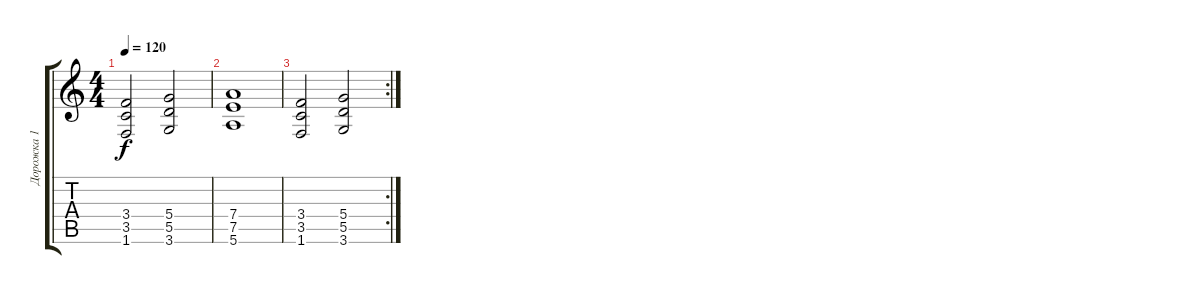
\track ("Дорожка 1" "Дорожка 1") {instrument distortionguitar}
\staff {score tabs}
\tuning (E4 B3 G3 D3 A2 E2) {hide}
\ts (4 4)
\tempo 120
\clef g2
\ks c
(3.4 3.5 1.6).2{dy f} (5.4 5.5 3.6).2 |
(7.4 7.5 5.6).1 |
\rc 2
(3.4 3.5 1.6).2 (5.4 5.5 3.6).2
